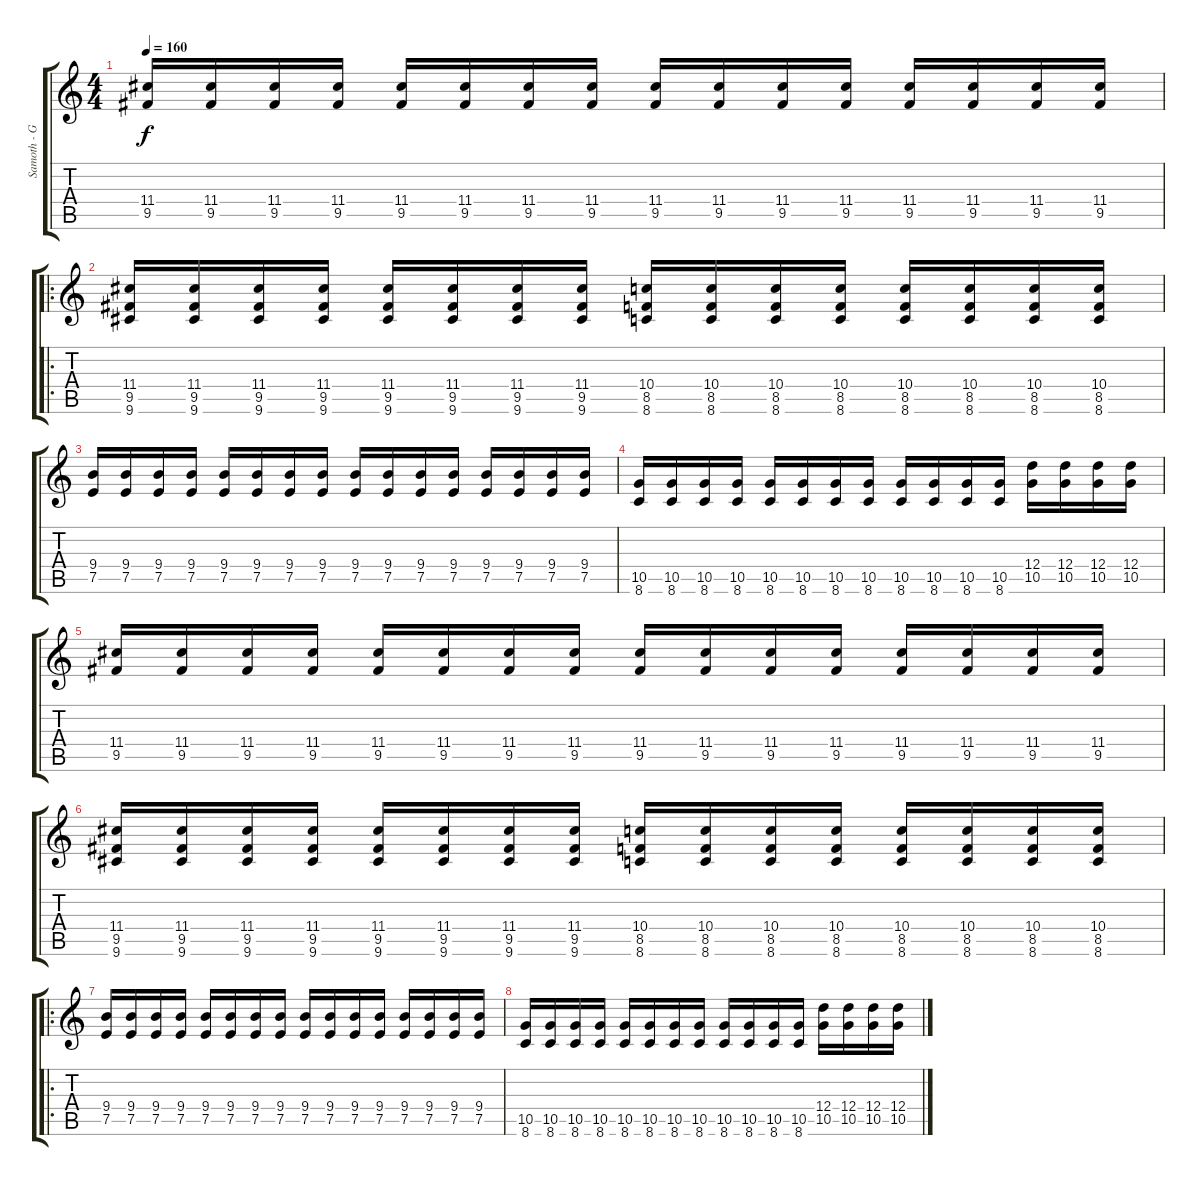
\track ("Samoth - Guitar" "Samoth - G") {instrument distortionguitar}
\staff {score tabs}
\tuning (E4 B3 G3 D3 A2 E2) {hide}
\ts (4 4)
\tempo 160
\clef g2
\ks c
(11.4 9.5).16{dy f} (11.4 9.5).16 (11.4 9.5).16 (11.4 9.5).16 (11.4 9.5).16 (11.4 9.5).16 (11.4 9.5).16 (11.4 9.5).16 (11.4 9.5).16 (11.4 9.5).16 (11.4 9.5).16 (11.4 9.5).16 (11.4 9.5).16 (11.4 9.5).16 (11.4 9.5).16 (11.4 9.5).16 |
\ro
(11.4 9.5 9.6).16 (11.4 9.5 9.6).16 (11.4 9.5 9.6).16 (11.4 9.5 9.6).16 (11.4 9.5 9.6).16 (11.4 9.5 9.6).16 (11.4 9.5 9.6).16 (11.4 9.5 9.6).16 (10.4 8.5 8.6).16 (10.4 8.5 8.6).16 (10.4 8.5 8.6).16 (10.4 8.5 8.6).16 (10.4 8.5 8.6).16 (10.4 8.5 8.6).16 (10.4 8.5 8.6).16 (10.4 8.5 8.6).16 |
(9.4 7.5).16 (9.4 7.5).16 (9.4 7.5).16 (9.4 7.5).16 (9.4 7.5).16 (9.4 7.5).16 (9.4 7.5).16 (9.4 7.5).16 (9.4 7.5).16 (9.4 7.5).16 (9.4 7.5).16 (9.4 7.5).16 (9.4 7.5).16 (9.4 7.5).16 (9.4 7.5).16 (9.4 7.5).16 |
(10.5 8.6).16 (10.5 8.6).16 (10.5 8.6).16 (10.5 8.6).16 (10.5 8.6).16 (10.5 8.6).16 (10.5 8.6).16 (10.5 8.6).16 (10.5 8.6).16 (10.5 8.6).16 (10.5 8.6).16 (10.5 8.6).16 (12.4 10.5).16 (12.4 10.5).16 (12.4 10.5).16 (12.4 10.5).16 |
(11.4 9.5).16 (11.4 9.5).16 (11.4 9.5).16 (11.4 9.5).16 (11.4 9.5).16 (11.4 9.5).16 (11.4 9.5).16 (11.4 9.5).16 (11.4 9.5).16 (11.4 9.5).16 (11.4 9.5).16 (11.4 9.5).16 (11.4 9.5).16 (11.4 9.5).16 (11.4 9.5).16 (11.4 9.5).16 |
(11.4 9.5 9.6).16 (11.4 9.5 9.6).16 (11.4 9.5 9.6).16 (11.4 9.5 9.6).16 (11.4 9.5 9.6).16 (11.4 9.5 9.6).16 (11.4 9.5 9.6).16 (11.4 9.5 9.6).16 (10.4 8.5 8.6).16 (10.4 8.5 8.6).16 (10.4 8.5 8.6).16 (10.4 8.5 8.6).16 (10.4 8.5 8.6).16 (10.4 8.5 8.6).16 (10.4 8.5 8.6).16 (10.4 8.5 8.6).16 |
\ro
(9.4 7.5).16 (9.4 7.5).16 (9.4 7.5).16 (9.4 7.5).16 (9.4 7.5).16 (9.4 7.5).16 (9.4 7.5).16 (9.4 7.5).16 (9.4 7.5).16 (9.4 7.5).16 (9.4 7.5).16 (9.4 7.5).16 (9.4 7.5).16 (9.4 7.5).16 (9.4 7.5).16 (9.4 7.5).16 |
(10.5 8.6).16 (10.5 8.6).16 (10.5 8.6).16 (10.5 8.6).16 (10.5 8.6).16 (10.5 8.6).16 (10.5 8.6).16 (10.5 8.6).16 (10.5 8.6).16 (10.5 8.6).16 (10.5 8.6).16 (10.5 8.6).16 (12.4 10.5).16 (12.4 10.5).16 (12.4 10.5).16 (12.4 10.5).16
